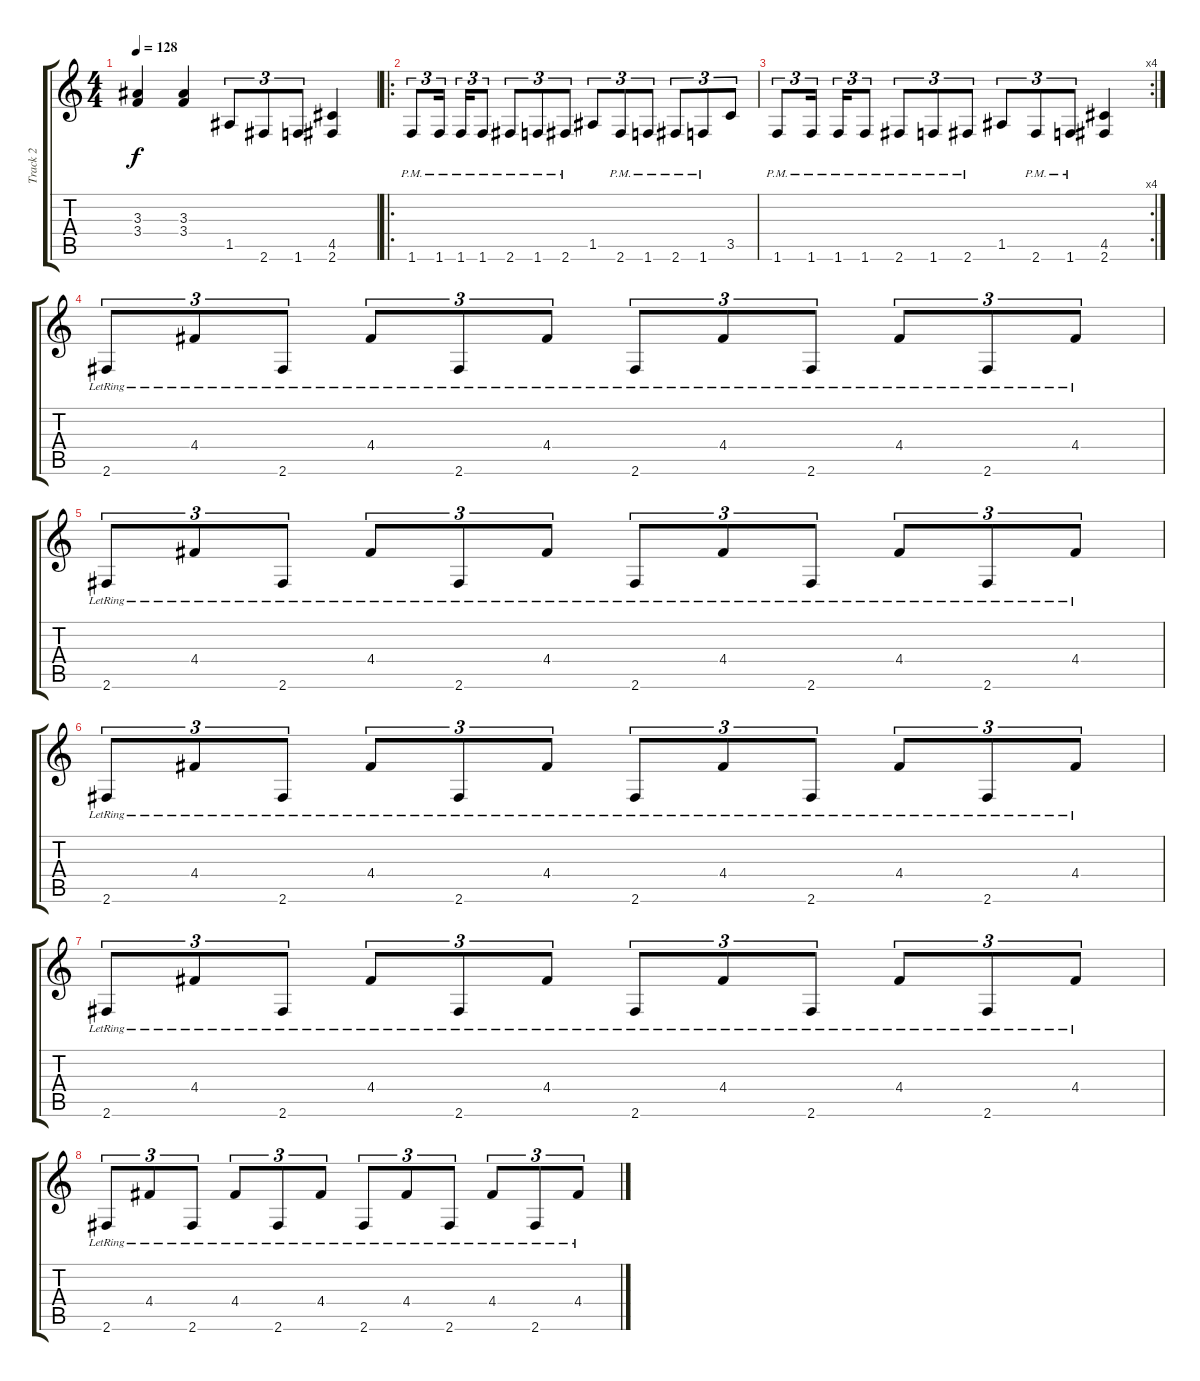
\track ("Track 2" "Track 2") {instrument distortionguitar}
\staff {score tabs}
\tuning (E4 B3 G3 D3 A2 E2) {hide}
\ts (4 4)
\tempo 128
\clef g2
\ks c
(3.3 3.4).4{dy f} (3.3 3.4).4 1.5.8{tu (3 2)} 2.6.8{tu (3 2)} 1.6.8{tu (3 2)} (4.5 2.6).4 |
\ro
1.6{pm}.8{tu (3 2)} 1.6{pm}.16{tu (3 2) beam splitsecondary} 1.6{pm}.16{tu (3 2)} 1.6{pm}.8{tu (3 2)} 2.6{pm}.8{tu (3 2)} 1.6{pm}.8{tu (3 2)} 2.6{pm}.8{tu (3 2)} 1.5.8{tu (3 2)} 2.6{pm}.8{tu (3 2)} 1.6{pm}.8{tu (3 2)} 2.6{pm}.8{tu (3 2)} 1.6{pm}.8{tu (3 2)} 3.5.8{tu (3 2)} |
\rc 4
1.6{pm}.8{tu (3 2)} 1.6{pm}.16{tu (3 2) beam splitsecondary} 1.6{pm}.16{tu (3 2)} 1.6{pm}.8{tu (3 2)} 2.6{pm}.8{tu (3 2)} 1.6{pm}.8{tu (3 2)} 2.6{pm}.8{tu (3 2)} 1.5.8{tu (3 2)} 2.6{pm}.8{tu (3 2)} 1.6{pm}.8{tu (3 2)} (4.5 2.6).4 |
2.6{lr}.8{tu (3 2)} 4.4{lr}.8{tu (3 2)} 2.6{lr}.8{tu (3 2)} 4.4{lr}.8{tu (3 2)} 2.6{lr}.8{tu (3 2)} 4.4{lr}.8{tu (3 2)} 2.6{lr}.8{tu (3 2)} 4.4{lr}.8{tu (3 2)} 2.6{lr}.8{tu (3 2)} 4.4{lr}.8{tu (3 2)} 2.6{lr}.8{tu (3 2)} 4.4{lr}.8{tu (3 2)} |
2.6{lr}.8{tu (3 2)} 4.4{lr}.8{tu (3 2)} 2.6{lr}.8{tu (3 2)} 4.4{lr}.8{tu (3 2)} 2.6{lr}.8{tu (3 2)} 4.4{lr}.8{tu (3 2)} 2.6{lr}.8{tu (3 2)} 4.4{lr}.8{tu (3 2)} 2.6{lr}.8{tu (3 2)} 4.4{lr}.8{tu (3 2)} 2.6{lr}.8{tu (3 2)} 4.4{lr}.8{tu (3 2)} |
2.6{lr}.8{tu (3 2)} 4.4{lr}.8{tu (3 2)} 2.6{lr}.8{tu (3 2)} 4.4{lr}.8{tu (3 2)} 2.6{lr}.8{tu (3 2)} 4.4{lr}.8{tu (3 2)} 2.6{lr}.8{tu (3 2)} 4.4{lr}.8{tu (3 2)} 2.6{lr}.8{tu (3 2)} 4.4{lr}.8{tu (3 2)} 2.6{lr}.8{tu (3 2)} 4.4{lr}.8{tu (3 2)} |
2.6{lr}.8{tu (3 2)} 4.4{lr}.8{tu (3 2)} 2.6{lr}.8{tu (3 2)} 4.4{lr}.8{tu (3 2)} 2.6{lr}.8{tu (3 2)} 4.4{lr}.8{tu (3 2)} 2.6{lr}.8{tu (3 2)} 4.4{lr}.8{tu (3 2)} 2.6{lr}.8{tu (3 2)} 4.4{lr}.8{tu (3 2)} 2.6{lr}.8{tu (3 2)} 4.4{lr}.8{tu (3 2)} |
2.6{lr}.8{tu (3 2)} 4.4{lr}.8{tu (3 2)} 2.6{lr}.8{tu (3 2)} 4.4{lr}.8{tu (3 2)} 2.6{lr}.8{tu (3 2)} 4.4{lr}.8{tu (3 2)} 2.6{lr}.8{tu (3 2)} 4.4{lr}.8{tu (3 2)} 2.6{lr}.8{tu (3 2)} 4.4{lr}.8{tu (3 2)} 2.6{lr}.8{tu (3 2)} 4.4{lr}.8{tu (3 2)}
